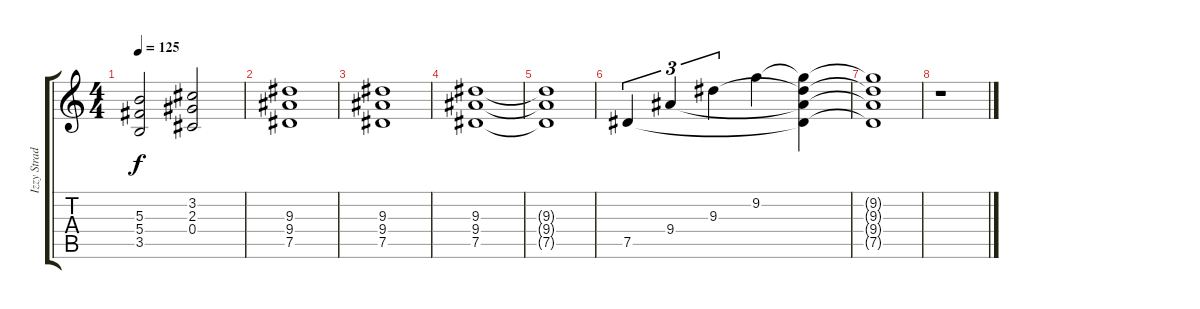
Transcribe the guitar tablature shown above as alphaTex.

\track ("Izzy Stradlin" "Izzy Strad") {instrument overdrivenguitar}
\staff {score tabs}
\tuning (Eb4 Bb3 Gb3 Db3 Ab2 Eb2) {hide}
\ts (4 4)
\tempo 125
\clef g2
\ks c
(5.3 5.4 3.5).2{dy f} (3.2 2.3 0.4).2 |
(9.3 9.4 7.5).1 |
(9.3 9.4 7.5).1 |
(9.3 9.4 7.5).1 |
(9.3{t} 9.4{t} 7.5{t}).1 |
7.5.4{tu (3 2)} 9.4.4{tu (3 2)} 9.3.4{tu (3 2)} 9.2.4 (9.2{t} 9.3{t} 9.4{t} 7.5{t}).4 |
(9.2{t} 9.3{t} 9.4{t} 7.5{t}).1 |
r.1
